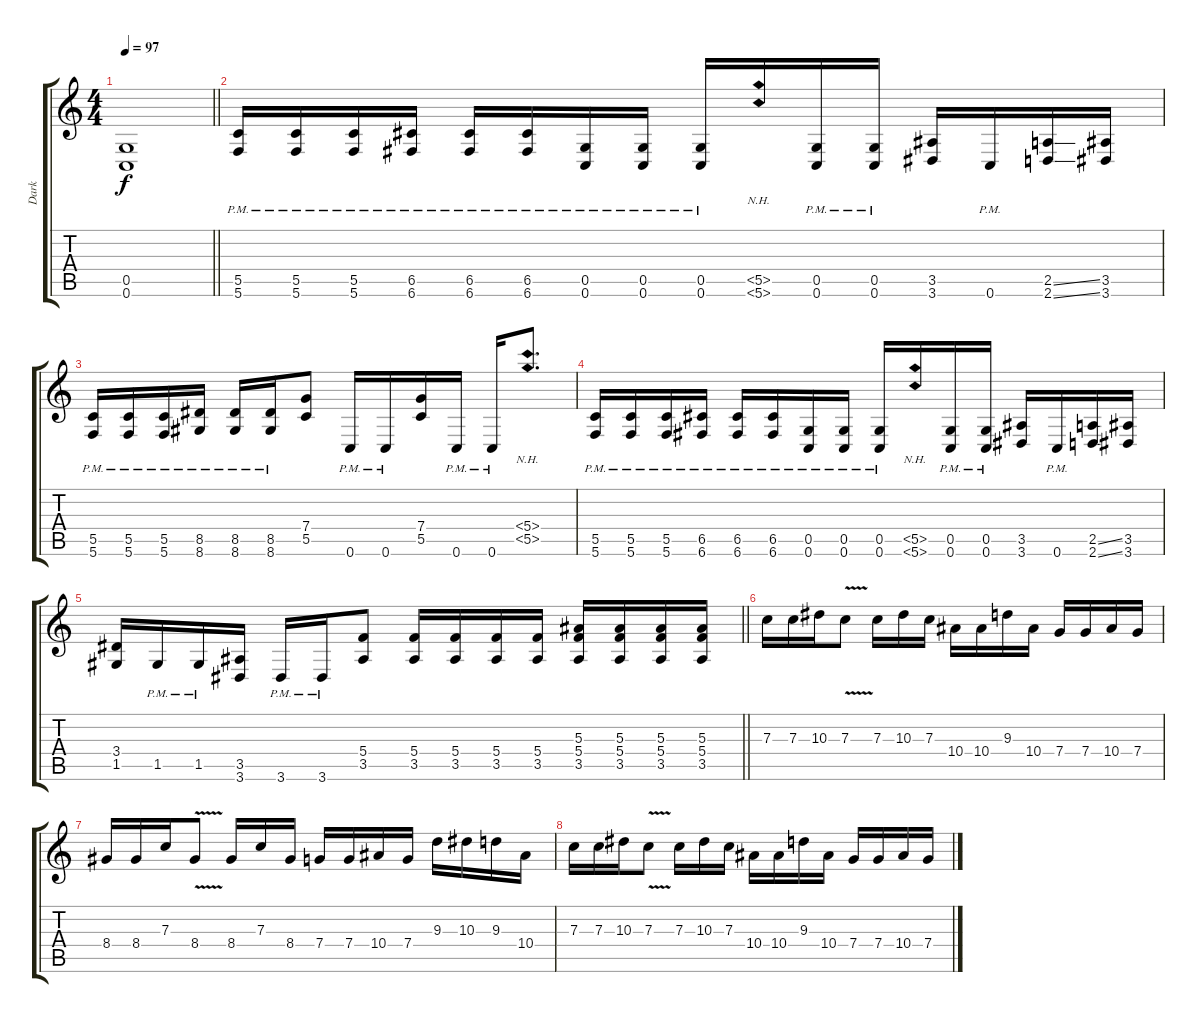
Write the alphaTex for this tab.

\track ("Dark" "Dark") {instrument overdrivenguitar}
\staff {score tabs}
\tuning (D4 A3 F3 C3 G2 C2) {hide}
\ts (4 4)
\tempo 97
\clef g2
\barLineRight lightlight
\ks c
(0.5{t} 0.6{t}).1{dy f} |
(5.5{pm} 5.6{pm}).16 (5.5{pm} 5.6{pm}).16 (5.5{pm} 5.6{pm}).16 (6.5{pm} 6.6{pm}).16 (6.5{pm} 6.6{pm}).16 (6.5{pm} 6.6{pm}).16 (0.5{pm} 0.6{pm}).16 (0.5{pm} 0.6{pm}).16 (0.5{pm} 0.6{pm}).16 (5.5{nh} 5.6{nh}).16 (0.5{pm} 0.6{pm}).16 (0.5{pm} 0.6{pm}).16 (3.5 3.6).16 0.6{pm}.16 (2.5{ss} 2.6{ss}).16 (3.5 3.6).16 |
(5.5{pm} 5.6{pm}).16 (5.5{pm} 5.6{pm}).16 (5.5{pm} 5.6{pm}).16 (8.5{pm} 8.6{pm}).16 (8.5{pm} 8.6{pm}).16 (8.5{pm} 8.6{pm}).16 (7.4 5.5).8 0.6{pm}.16 0.6{pm}.16 (7.4 5.5).16 0.6{pm}.16 0.6{pm}.16 (5.4{nh} 5.5{nh}).8{d} |
(5.5{pm} 5.6{pm}).16 (5.5{pm} 5.6{pm}).16 (5.5{pm} 5.6{pm}).16 (6.5{pm} 6.6{pm}).16 (6.5{pm} 6.6{pm}).16 (6.5{pm} 6.6{pm}).16 (0.5{pm} 0.6{pm}).16 (0.5{pm} 0.6{pm}).16 (0.5{pm} 0.6{pm}).16 (5.5{nh} 5.6{nh}).16 (0.5{pm} 0.6{pm}).16 (0.5{pm} 0.6{pm}).16 (3.5 3.6).16 0.6{pm}.16 (2.5{ss} 2.6{ss}).16 (3.5 3.6).16 |
\barLineRight lightlight
(3.4 1.5).16 1.5{pm}.16 1.5{pm}.16 (3.5 3.6).16 3.6{pm}.16 3.6{pm}.16 (5.4 3.5).8 (5.4 3.5).16 (5.4 3.5).16 (5.4 3.5).16 (5.4 3.5).16 (5.3 5.4 3.5).16 (5.3 5.4 3.5).16 (5.3 5.4 3.5).16 (5.3 5.4 3.5).16 |
7.3.16 7.3.16 10.3.16 7.3{v}.8 7.3.16 10.3.16 7.3.16 10.4.16 10.4.16 9.3.16 10.4.16 7.4.16 7.4.16 10.4.16 7.4.16 |
8.4.16 8.4.16 7.3.16 8.4{v}.8 8.4.16 7.3.16 8.4.16 7.4.16 7.4.16 10.4.16 7.4.16 9.3.16 10.3.16 9.3.16 10.4.16 |
7.3.16 7.3.16 10.3.16 7.3{v}.8 7.3.16 10.3.16 7.3.16 10.4.16 10.4.16 9.3.16 10.4.16 7.4.16 7.4.16 10.4.16 7.4.16
